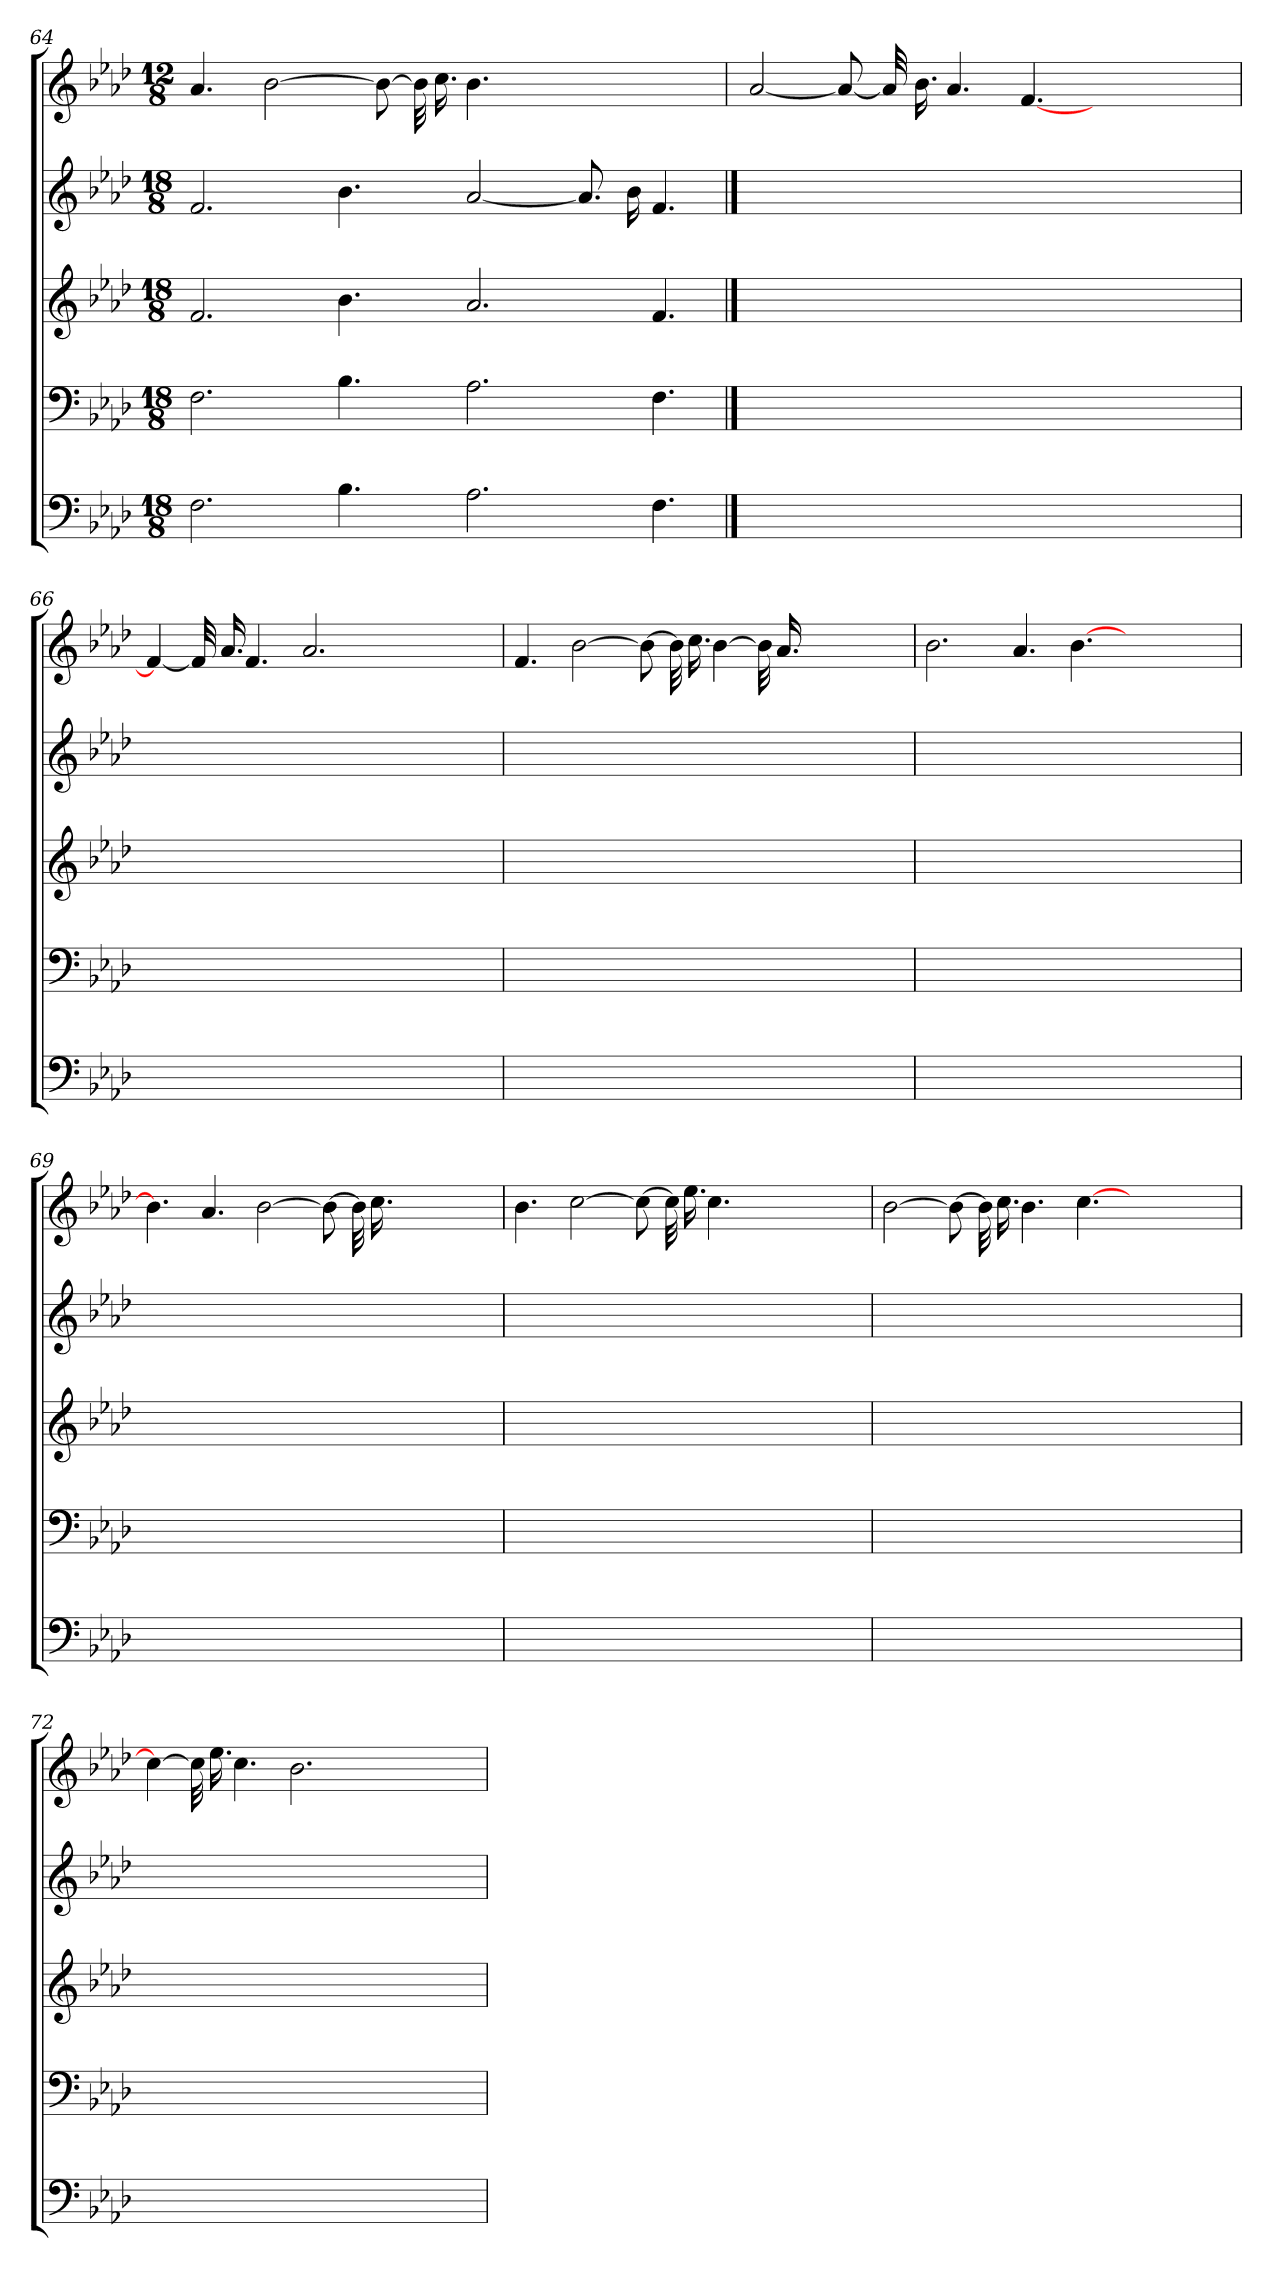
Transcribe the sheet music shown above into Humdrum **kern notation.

**kern	**kern	**kern	**kern	**kern
*part5	*part4	*part3	*part2	*part1
*staff5	*staff4	*staff3	*staff2	*staff1
*clefF4	*clefF4	*clefG2	*clefG2	*clefG2
*k[b-e-a-d-]	*k[b-e-a-d-]	*k[b-e-a-d-]	*k[b-e-a-d-]	*k[b-e-a-d-]
*M18/8	*M18/8	*M18/8	*M18/8	*M12/8
=64	=64	=64	=64	=64
2.F	2.F	2.f	2.f	4.a-
.	.	.	.	[2b-
4.B-	4.B-	4.b-	4.b-	.
.	.	.	.	8b-_
.	.	.	.	32b-]
.	.	.	.	16.cc
2.A-	2.A-	2.a-	[2a-	4.b-
.	.	.	.	2.ryy
.	.	.	8.a-]	.
.	.	.	16b-	.
4.F	4.F	4.f	4.f	.
==65	==65	==65	==65	=65
0ryy	0ryy	0ryy	0ryy	[2a-
.	.	.	.	8a-_
.	.	.	.	32a-]
.	.	.	.	16.b-
.	.	.	.	4.a-
.	.	.	.	[4.f
.	.	.	.	2.ryy
4ryy	4ryy	4ryy	4ryy	.
=66	=66	=66	=66	=66
0ryy	0ryy	0ryy	0ryy	4f_
.	.	.	.	32f]
.	.	.	.	16.a-
.	.	.	.	4.f
.	.	.	.	2.a-
.	.	.	.	2.ryy
4ryy	4ryy	4ryy	4ryy	.
=67	=67	=67	=67	=67
0ryy	0ryy	0ryy	0ryy	4.f
.	.	.	.	[2b-
.	.	.	.	8b-_
.	.	.	.	32b-]
.	.	.	.	16.cc
.	.	.	.	[4b-
.	.	.	.	32b-]
.	.	.	.	16.a-
.	.	.	.	2.ryy
4ryy	4ryy	4ryy	4ryy	.
=68	=68	=68	=68	=68
0ryy	0ryy	0ryy	0ryy	2.b-
.	.	.	.	4.a-
.	.	.	.	[4.b-
.	.	.	.	2.ryy
4ryy	4ryy	4ryy	4ryy	.
=69	=69	=69	=69	=69
0ryy	0ryy	0ryy	0ryy	4.b-]
.	.	.	.	4.a-
.	.	.	.	[2b-
.	.	.	.	8b-_
.	.	.	.	32b-]
.	.	.	.	16.cc
.	.	.	.	2.ryy
4ryy	4ryy	4ryy	4ryy	.
=70	=70	=70	=70	=70
0ryy	0ryy	0ryy	0ryy	4.b-
.	.	.	.	[2cc
.	.	.	.	8cc_
.	.	.	.	32cc]
.	.	.	.	16.ee-
.	.	.	.	4.cc
.	.	.	.	2.ryy
4ryy	4ryy	4ryy	4ryy	.
=71	=71	=71	=71	=71
0ryy	0ryy	0ryy	0ryy	[2b-
.	.	.	.	8b-_
.	.	.	.	32b-]
.	.	.	.	16.cc
.	.	.	.	4.b-
.	.	.	.	[4.cc
.	.	.	.	2.ryy
4ryy	4ryy	4ryy	4ryy	.
=72	=72	=72	=72	=72
0ryy	0ryy	0ryy	0ryy	4cc_
.	.	.	.	32cc]
.	.	.	.	16.ee-
.	.	.	.	4.cc
.	.	.	.	2.b-
.	.	.	.	2.ryy
4ryy	4ryy	4ryy	4ryy	.
=	=	=	=	=
*-	*-	*-	*-	*-
